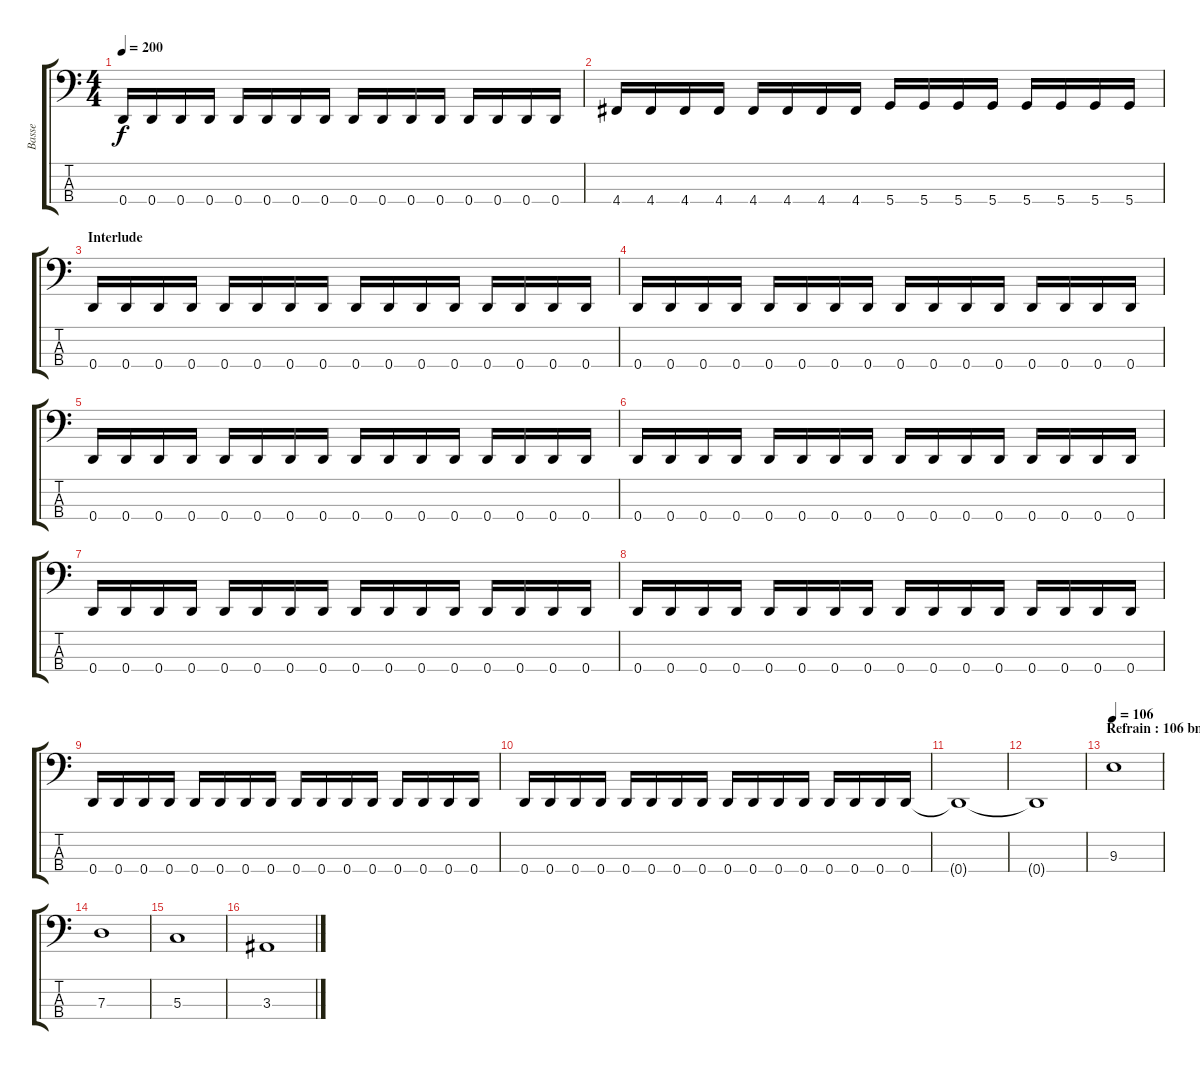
\track ("Basse" "Basse") {instrument electricbasspick}
\staff {score tabs}
\tuning (F2 C2 G1 D1) {hide}
\ts (4 4)
\tempo 200
\clef f4
\ks c
0.4.16{dy f} 0.4.16 0.4.16 0.4.16 0.4.16 0.4.16 0.4.16 0.4.16 0.4.16 0.4.16 0.4.16 0.4.16 0.4.16 0.4.16 0.4.16 0.4.16 |
4.4.16 4.4.16 4.4.16 4.4.16 4.4.16 4.4.16 4.4.16 4.4.16 5.4.16 5.4.16 5.4.16 5.4.16 5.4.16 5.4.16 5.4.16 5.4.16 |
\section ("" "Interlude")
0.4.16 0.4.16 0.4.16 0.4.16 0.4.16 0.4.16 0.4.16 0.4.16 0.4.16 0.4.16 0.4.16 0.4.16 0.4.16 0.4.16 0.4.16 0.4.16 |
0.4.16 0.4.16 0.4.16 0.4.16 0.4.16 0.4.16 0.4.16 0.4.16 0.4.16 0.4.16 0.4.16 0.4.16 0.4.16 0.4.16 0.4.16 0.4.16 |
0.4.16 0.4.16 0.4.16 0.4.16 0.4.16 0.4.16 0.4.16 0.4.16 0.4.16 0.4.16 0.4.16 0.4.16 0.4.16 0.4.16 0.4.16 0.4.16 |
0.4.16 0.4.16 0.4.16 0.4.16 0.4.16 0.4.16 0.4.16 0.4.16 0.4.16 0.4.16 0.4.16 0.4.16 0.4.16 0.4.16 0.4.16 0.4.16 |
0.4.16 0.4.16 0.4.16 0.4.16 0.4.16 0.4.16 0.4.16 0.4.16 0.4.16 0.4.16 0.4.16 0.4.16 0.4.16 0.4.16 0.4.16 0.4.16 |
0.4.16 0.4.16 0.4.16 0.4.16 0.4.16 0.4.16 0.4.16 0.4.16 0.4.16 0.4.16 0.4.16 0.4.16 0.4.16 0.4.16 0.4.16 0.4.16 |
0.4.16 0.4.16 0.4.16 0.4.16 0.4.16 0.4.16 0.4.16 0.4.16 0.4.16 0.4.16 0.4.16 0.4.16 0.4.16 0.4.16 0.4.16 0.4.16 |
0.4.16 0.4.16 0.4.16 0.4.16 0.4.16 0.4.16 0.4.16 0.4.16 0.4.16 0.4.16 0.4.16 0.4.16 0.4.16 0.4.16 0.4.16 0.4.16 |
0.4{t}.1 |
0.4{t}.1 |
\section ("" "Refrain : 106 bmp")
\tempo 106
9.3.1 |
7.3.1 |
5.3.1 |
3.3.1
